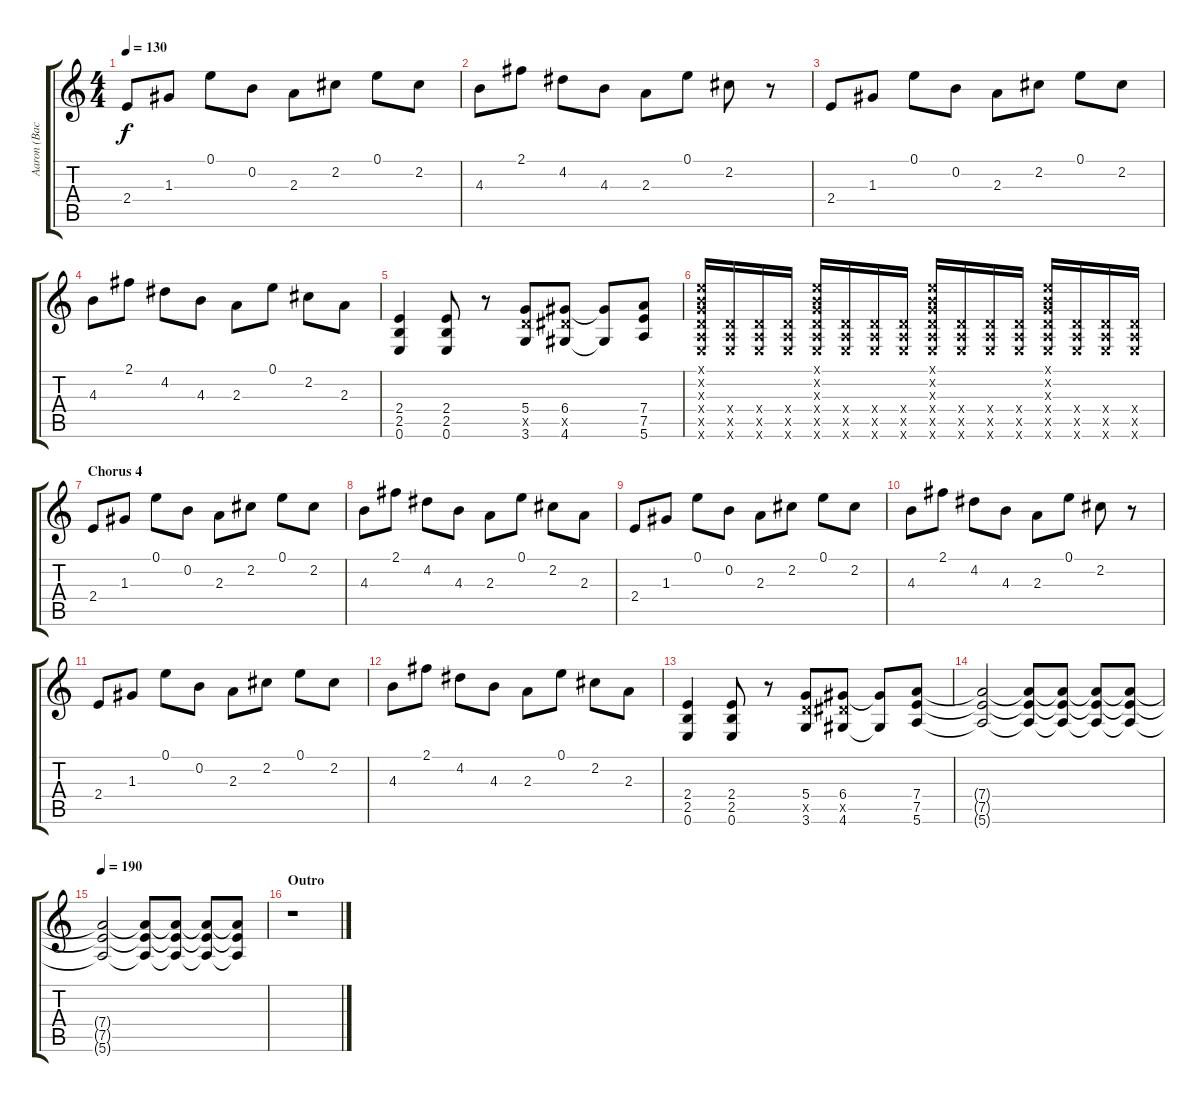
\track ("Aaron (Backing Guitar)" "Aaron (Bac") {instrument distortionguitar}
\staff {score tabs}
\tuning (E4 B3 G3 D3 A2 E2) {hide}
\ts (4 4)
\tempo 130
\clef g2
\ks c
2.4.8{dy f} 1.3.8 0.1.8 0.2.8 2.3.8 2.2.8 0.1.8 2.2.8 |
4.3.8 2.1.8 4.2.8 4.3.8 2.3.8 0.1.8 2.2.8 r.8 |
2.4.8 1.3.8 0.1.8 0.2.8 2.3.8 2.2.8 0.1.8 2.2.8 |
4.3.8 2.1.8 4.2.8 4.3.8 2.3.8 0.1.8 2.2.8 2.3.8 |
(2.4 2.5 0.6).4 (2.4 2.5 0.6).8 r.8 (5.4 5.5{x} 3.6).8 (6.4 6.5{x} 4.6).8 (6.4{t} 4.6{t}).8 (7.4 7.5 5.6).8 |
(0.1{x} 0.2{x} 0.3{x} 0.4{x} 0.5{x} 0.6{x}).16 (0.4{x} 0.5{x} 0.6{x}).16 (0.4{x} 0.5{x} 0.6{x}).16 (0.4{x} 0.5{x} 0.6{x}).16 (0.1{x} 0.2{x} 0.3{x} 0.4{x} 0.5{x} 0.6{x}).16 (0.4{x} 0.5{x} 0.6{x}).16 (0.4{x} 0.5{x} 0.6{x}).16 (0.4{x} 0.5{x} 0.6{x}).16 (0.1{x} 0.2{x} 0.3{x} 0.4{x} 0.5{x} 0.6{x}).16 (0.4{x} 0.5{x} 0.6{x}).16 (0.4{x} 0.5{x} 0.6{x}).16 (0.4{x} 0.5{x} 0.6{x}).16 (0.1{x} 0.2{x} 0.3{x} 0.4{x} 0.5{x} 0.6{x}).16 (0.4{x} 0.5{x} 0.6{x}).16 (0.4{x} 0.5{x} 0.6{x}).16 (0.4{x} 0.5{x} 0.6{x}).16 |
\section ("" "Chorus 4")
2.4.8 1.3.8 0.1.8 0.2.8 2.3.8 2.2.8 0.1.8 2.2.8 |
4.3.8 2.1.8 4.2.8 4.3.8 2.3.8 0.1.8 2.2.8 2.3.8 |
2.4.8 1.3.8 0.1.8 0.2.8 2.3.8 2.2.8 0.1.8 2.2.8 |
4.3.8 2.1.8 4.2.8 4.3.8 2.3.8 0.1.8 2.2.8 r.8 |
2.4.8 1.3.8 0.1.8 0.2.8 2.3.8 2.2.8 0.1.8 2.2.8 |
4.3.8 2.1.8 4.2.8 4.3.8 2.3.8 0.1.8 2.2.8 2.3.8 |
(2.4 2.5 0.6).4 (2.4 2.5 0.6).8 r.8 (5.4 5.5{x} 3.6).8 (6.4 6.5{x} 4.6).8 (6.4{t} 4.6{t}).8 (7.4 7.5 5.6).8 |
(7.4{t} 7.5{t} 5.6{t}).2 (7.4{t} 7.5{t} 5.6{t}).8 (7.4{t} 7.5{t} 5.6{t}).8 (7.4{t} 7.5{t} 5.6{t}).8 (7.4{t} 7.5{t} 5.6{t}).8 |
\tempo 190
(7.4{t} 7.5{t} 5.6{t}).2 (7.4{t} 7.5{t} 5.6{t}).8 (7.4{t} 7.5{t} 5.6{t}).8 (7.4{t} 7.5{t} 5.6{t}).8 (7.4{t} 7.5{t} 5.6{t}).8 |
\section ("" "Outro")
r.1
